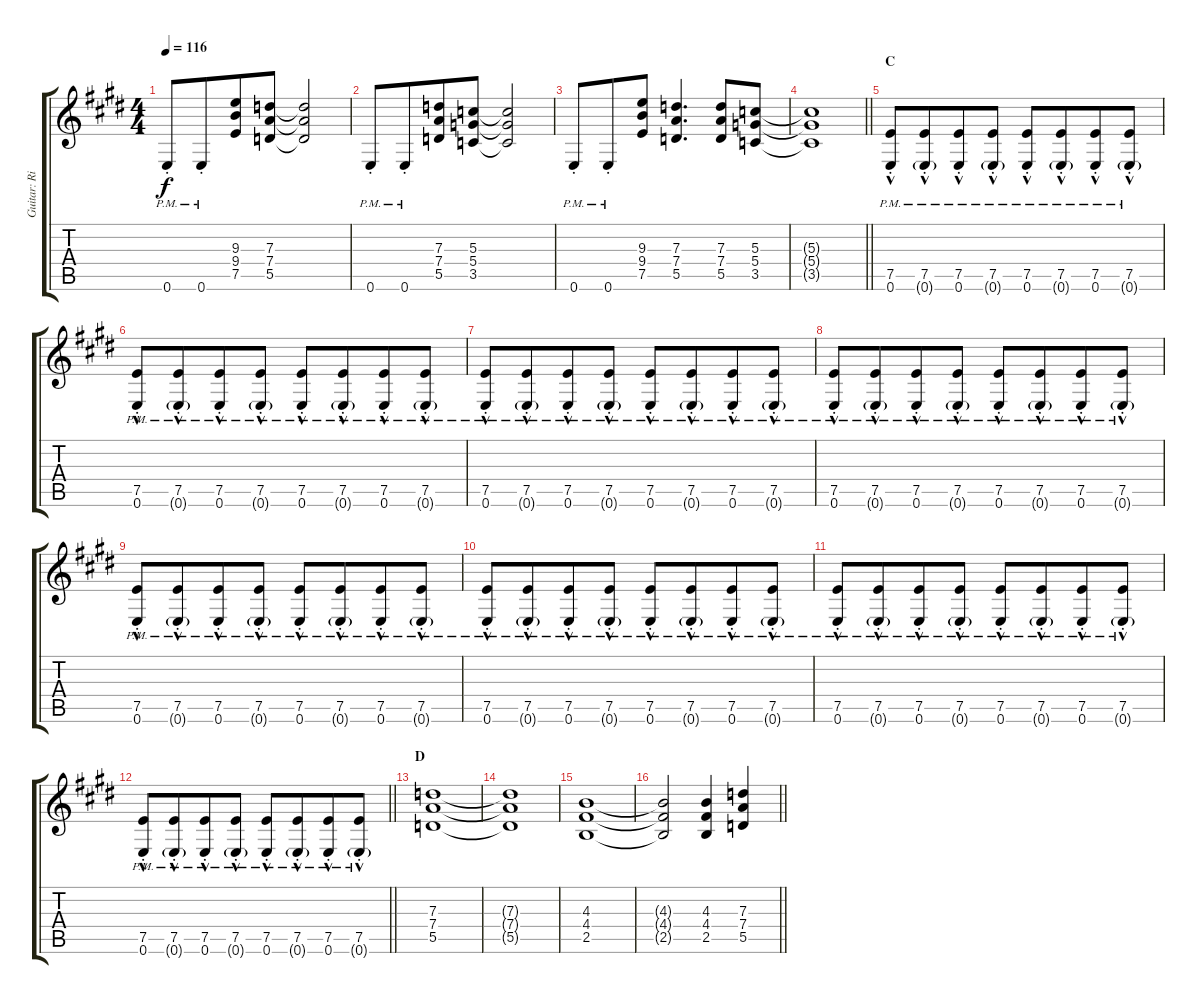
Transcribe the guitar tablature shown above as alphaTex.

\track ("Guitar: Rik" "Guitar: Ri") {instrument distortionguitar}
\staff {score tabs}
\tuning (E4 B3 G3 D3 A2 E2) {hide}
\ts (4 4)
\tempo 116
\clef g2
\ks e
0.6{pm st}.8{dy f} 0.6{pm st}.8{beam merge} (9.3 9.4 7.5).8 (7.3 7.4 5.5).8 (7.3{t} 7.4{t} 5.5{t}).2 |
0.6{pm st}.8 0.6{pm st}.8{beam merge} (7.3 7.4 5.5).8 (5.3 5.4 3.5).8 (5.3{t} 5.4{t} 3.5{t}).2 |
0.6{pm st}.8 0.6{pm st}.8{beam merge} (9.3 9.4 7.5).8 (7.3 7.4 5.5).4{d} (7.3 7.4 5.5).8 (5.3 5.4 3.5).8 |
\barLineRight lightlight
(5.3{t} 5.4{t} 3.5{t}).1 |
\section ("" "C")
(7.5{hac pm st} 0.6{pm st}).8 (7.5{hac pm st} 0.6{g pm st}).8{beam merge} (7.5{hac pm st} 0.6{pm st}).8 (7.5{hac pm st} 0.6{g pm st}).8 (7.5{hac pm st} 0.6{pm st}).8 (7.5{hac pm st} 0.6{g pm st}).8{beam merge} (7.5{hac pm st} 0.6{pm st}).8 (7.5{hac pm st} 0.6{g pm st}).8 |
(7.5{hac pm st} 0.6{pm st}).8 (7.5{hac pm st} 0.6{g pm st}).8{beam merge} (7.5{hac pm st} 0.6{pm st}).8 (7.5{hac pm st} 0.6{g pm st}).8 (7.5{hac pm st} 0.6{pm st}).8 (7.5{hac pm st} 0.6{g pm st}).8{beam merge} (7.5{hac pm st} 0.6{pm st}).8 (7.5{hac pm st} 0.6{g pm st}).8 |
(7.5{hac pm st} 0.6{pm st}).8 (7.5{hac pm st} 0.6{g pm st}).8{beam merge} (7.5{hac pm st} 0.6{pm st}).8 (7.5{hac pm st} 0.6{g pm st}).8 (7.5{hac pm st} 0.6{pm st}).8 (7.5{hac pm st} 0.6{g pm st}).8{beam merge} (7.5{hac pm st} 0.6{pm st}).8 (7.5{hac pm st} 0.6{g pm st}).8 |
(7.5{hac pm st} 0.6{pm st}).8 (7.5{hac pm st} 0.6{g pm st}).8{beam merge} (7.5{hac pm st} 0.6{pm st}).8 (7.5{hac pm st} 0.6{g pm st}).8 (7.5{hac pm st} 0.6{pm st}).8 (7.5{hac pm st} 0.6{g pm st}).8{beam merge} (7.5{hac pm st} 0.6{pm st}).8 (7.5{hac pm st} 0.6{g pm st}).8 |
(7.5{hac pm st} 0.6{pm st}).8 (7.5{hac pm st} 0.6{g pm st}).8{beam merge} (7.5{hac pm st} 0.6{pm st}).8 (7.5{hac pm st} 0.6{g pm st}).8 (7.5{hac pm st} 0.6{pm st}).8 (7.5{hac pm st} 0.6{g pm st}).8{beam merge} (7.5{hac pm st} 0.6{pm st}).8 (7.5{hac pm st} 0.6{g pm st}).8 |
(7.5{hac pm st} 0.6{pm st}).8 (7.5{hac pm st} 0.6{g pm st}).8{beam merge} (7.5{hac pm st} 0.6{pm st}).8 (7.5{hac pm st} 0.6{g pm st}).8 (7.5{hac pm st} 0.6{pm st}).8 (7.5{hac pm st} 0.6{g pm st}).8{beam merge} (7.5{hac pm st} 0.6{pm st}).8 (7.5{hac pm st} 0.6{g pm st}).8 |
(7.5{hac pm st} 0.6{pm st}).8 (7.5{hac pm st} 0.6{g pm st}).8{beam merge} (7.5{hac pm st} 0.6{pm st}).8 (7.5{hac pm st} 0.6{g pm st}).8 (7.5{hac pm st} 0.6{pm st}).8 (7.5{hac pm st} 0.6{g pm st}).8{beam merge} (7.5{hac pm st} 0.6{pm st}).8 (7.5{hac pm st} 0.6{g pm st}).8 |
\barLineRight lightlight
(7.5{hac pm st} 0.6{pm st}).8 (7.5{hac pm st} 0.6{g pm st}).8{beam merge} (7.5{hac pm st} 0.6{pm st}).8 (7.5{hac pm st} 0.6{g pm st}).8 (7.5{hac pm st} 0.6{pm st}).8 (7.5{hac pm st} 0.6{g pm st}).8{beam merge} (7.5{hac pm st} 0.6{pm st}).8 (7.5{hac pm st} 0.6{g pm st}).8 |
\section ("" "D")
(7.3 7.4 5.5).1 |
(7.3{t} 7.4{t} 5.5{t}).1 |
(4.3 4.4 2.5).1 |
\barLineRight lightlight
(4.3{t} 4.4{t} 2.5{t}).2 (4.3 4.4 2.5).4 (7.3 7.4 5.5).4
